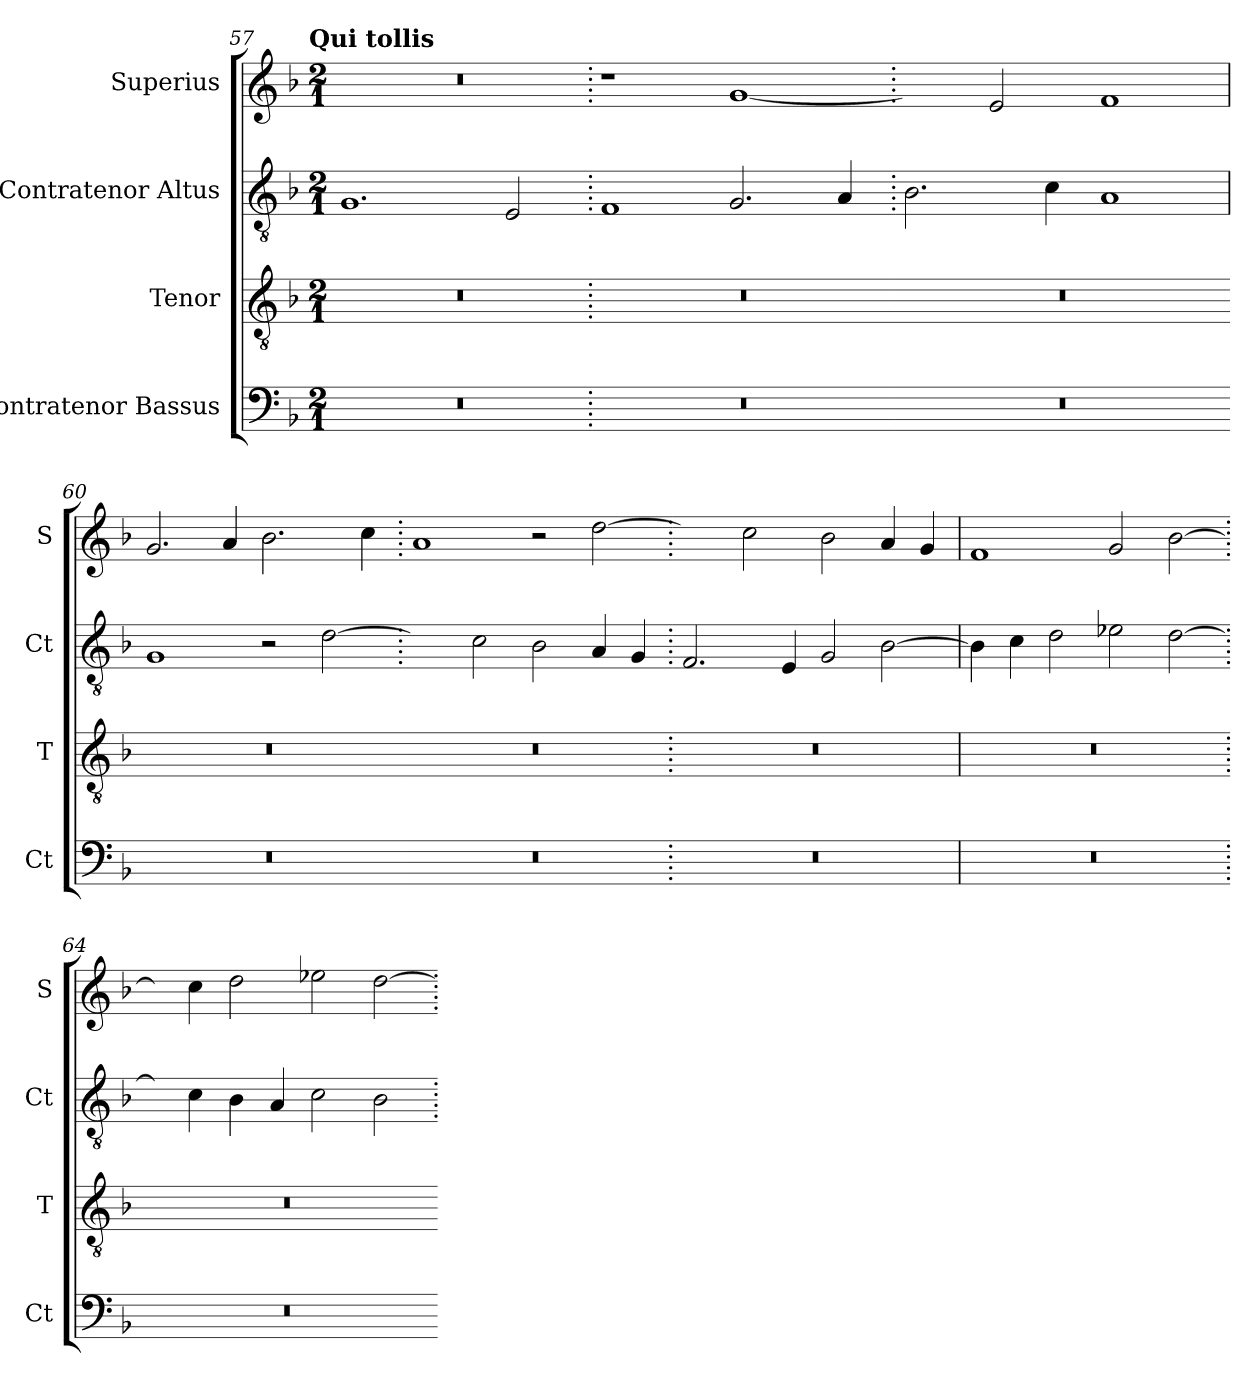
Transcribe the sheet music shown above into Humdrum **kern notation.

**kern	**kern	**kern	**kern
*part4	*part3	*part2	*part1
*staff4	*staff3	*staff2	*staff1
*I"Contratenor Bassus	*I"Tenor	*I"Contratenor Altus	*I"Superius
*I'Ct	*I'T	*I'Ct	*I'S
*clefF4	*clefGv2	*clefGv2	*clefG2
*k[b-]	*k[b-]	*k[b-]	*k[b-]
!!LO:TX:omd:t=Qui tollis
*M2/1	*M2/1	*M2/1	*M2/1
=57	=57	=57	=57
!	!LO:N:vis=1	!	!
0r	0r	1.G	0r
.	.	2E/	.
=58.	=58.	=58.	=58.
!	!LO:N:vis=1	!	!
0r	0r	1F	1r
.	.	2.G/	[1g
.	.	4A/	.
=59.	=59	=59.	=59.
!	!LO:N:vis=1	!	!
0r	0r	2.B-\	2g/yy]
.	.	.	2e/
.	.	4c\	.
.	.	1A	1f
=60	=60.	=60	=60
!	!LO:N:vis=1	!	!
0r	0r	1G	2.g/
.	.	.	4a/
.	.	2r	2.b-\
.	.	[2d\	.
.	.	.	4cc\
=61.	=61	=61.	=61.
!	!LO:N:vis=1	!	!
0r	0r	2d\yy]	1a
.	.	2c\	.
.	.	2B-\	2r
.	.	4A/	[2dd\
.	.	4G/	.
=62.	=62.	=62.	=62.
!	!LO:N:vis=1	!	!
0r	0r	2.F/	2dd\yy]
.	.	.	2cc\
.	.	4E/	.
.	.	2G/	2b-\
.	.	[2B-\	4a/
.	.	.	4g/
=63	=63	=63	=63
!	!LO:N:vis=1	!	!
0r	0r	4B-\]	1f
.	.	4c\	.
.	.	2d\	.
.	.	2e-X\	2g/
.	.	[2d\	[2b-\
=64.	=64.	=64.	=64.
!	!LO:N:vis=1	!	!
0r	0r	4d\yy]	4b-\yy]
.	.	4c\	4cc\
.	.	4B-\	2dd\
.	.	4A/	.
.	.	2c\	2ee-X\
.	.	2B-\	[2dd\
=.	=	=.	=.
*-	*-	*-	*-
